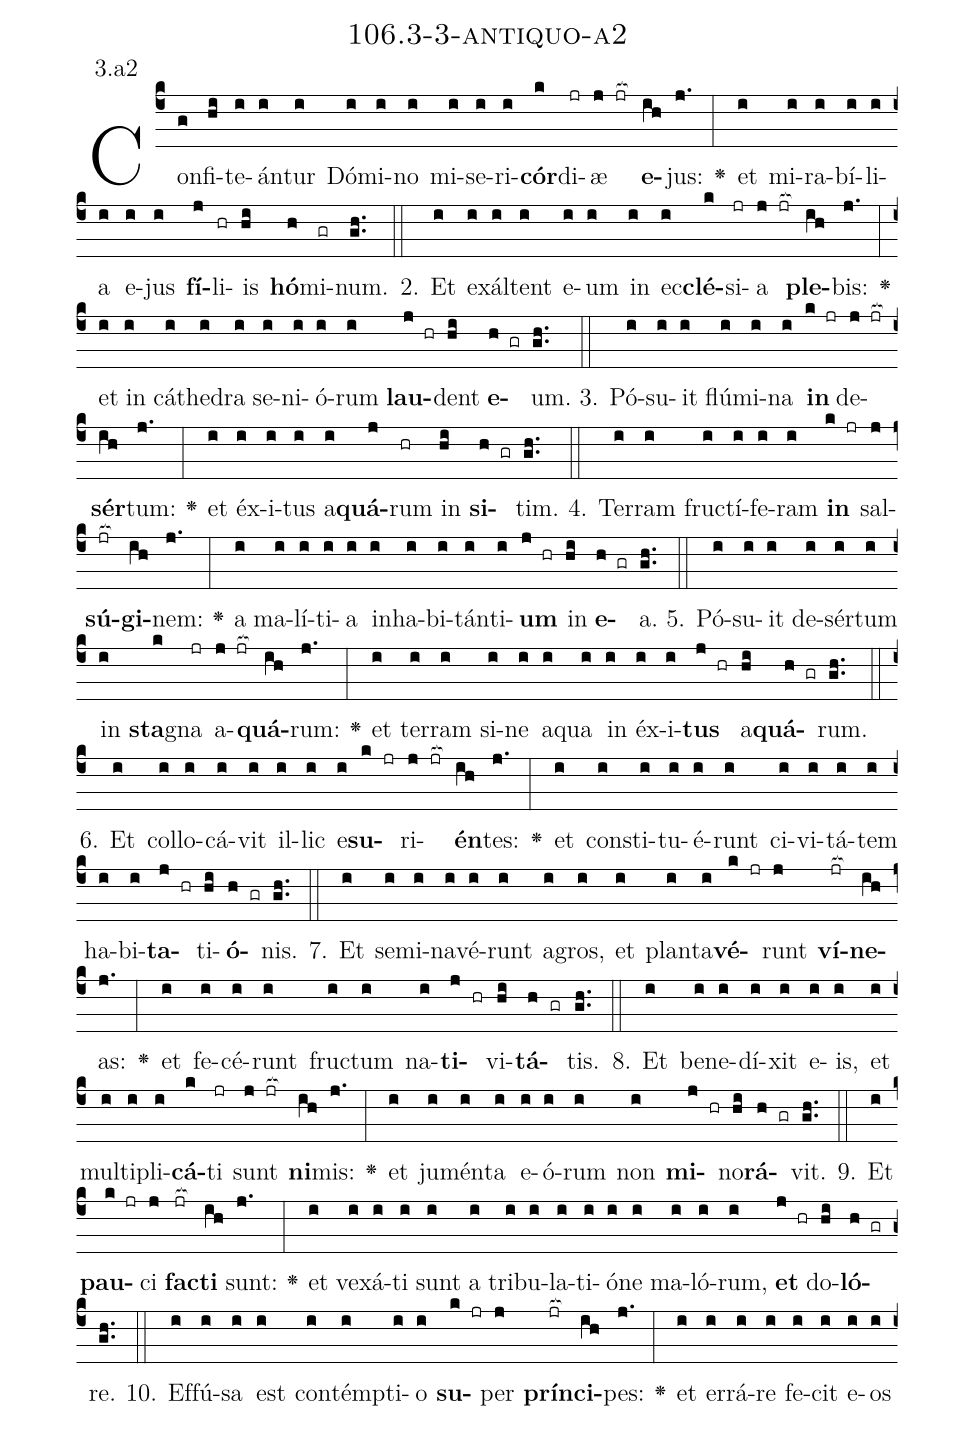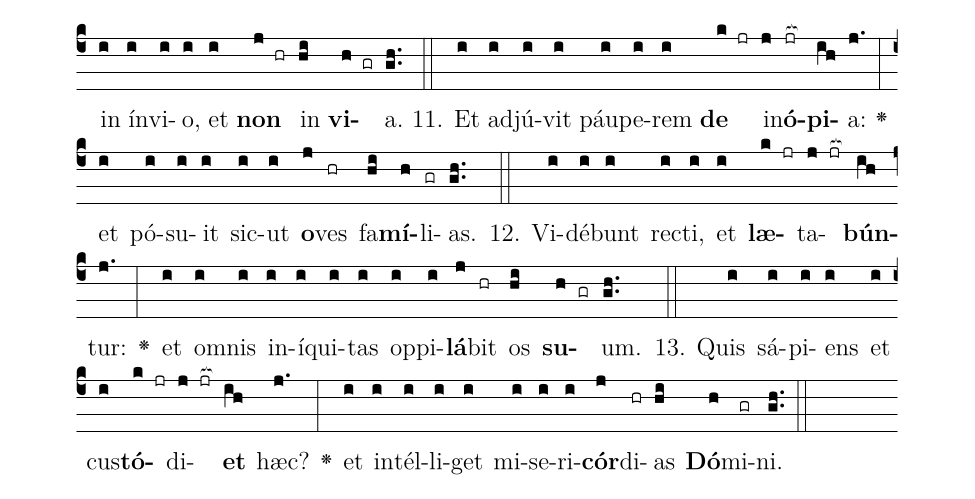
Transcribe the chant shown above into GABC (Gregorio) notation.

name: 106.3-3-antiquo-a2;
annotation: 3.a2;
%%
(c4)Con(g)fi(hi)te(i)án(i)tur(i) Dó(i)mi(i)no(i) mi(i)se(i)ri(i)<b>cór</b>(k)di(jr)æ(j jr[ocb:1{]) <b>e</b>(ih[ocb:0}])jus:(j.) <v>\greheightstar</v>(:) et(i) mi(i)ra(i)bí(i)li(i)a(i) e(i)jus(i) <b>fí</b>(j)li(hr)is(hi) <b>hó</b>(h)mi(gr)num.(gh..) (::)
2. Et(i) ex(i)ál(i)tent(i) e(i)um(i) in(i) ec(i)<b>clé</b>(k)si(jr)a(j jr[ocb:1{]) <b>ple</b>(ih[ocb:0}])bis:(j.) <v>\greheightstar</v>(:) et(i) in(i) cá(i)the(i)dra(i) se(i)ni(i)ó(i)rum(i) <b>lau</b>(j hr)dent(hi) <b>e</b>(h gr)um.(gh..) (::)
3. Pó(i)su(i)it(i) flú(i)mi(i)na(i) <b>in</b>(k jr) de(j jr[ocb:1{])<b>sér</b>(ih[ocb:0}])tum:(j.) <v>\greheightstar</v>(:) et(i) éx(i)i(i)tus(i) a(i)<b>quá</b>(j)rum(hr) in(hi) <b>si</b>(h gr)tim.(gh..) (::)
4. Ter(i)ram(i) fruc(i)tí(i)fe(i)ram(i) <b>in</b>(k jr) sal(j)<b>sú</b>(jr[ocb:1{])<b>gi</b>(ih[ocb:0}])nem:(j.) <v>\greheightstar</v>(:) a(i) ma(i)lí(i)ti(i)a(i) in(i)ha(i)bi(i)tán(i)ti(i)<b>um</b>(j hr) in(hi) <b>e</b>(h gr)a.(gh..) (::)
5. Pó(i)su(i)it(i) de(i)sér(i)tum(i) in(i) <b>sta</b>(k)gna(jr) a(j jr[ocb:1{])<b>quá</b>(ih[ocb:0}])rum:(j.) <v>\greheightstar</v>(:) et(i) ter(i)ram(i) si(i)ne(i) a(i)qua(i) in(i) éx(i)i(i)<b>tus</b>(j hr) a(hi)<b>quá</b>(h gr)rum.(gh..) (::)
6. Et(i) col(i)lo(i)cá(i)vit(i) il(i)lic(i) e(i)<b>su</b>(k jr)ri(j jr[ocb:1{])<b>én</b>(ih[ocb:0}])tes:(j.) <v>\greheightstar</v>(:) et(i) con(i)sti(i)tu(i)é(i)runt(i) ci(i)vi(i)tá(i)tem(i) ha(i)bi(i)<b>ta</b>(j hr)ti(hi)<b>ó</b>(h gr)nis.(gh..) (::)
7. Et(i) se(i)mi(i)na(i)vé(i)runt(i) a(i)gros,(i) et(i) plan(i)ta(i)<b>vé</b>(k jr)runt(j) <b>ví</b>(jr[ocb:1{])<b>ne</b>(ih[ocb:0}])as:(j.) <v>\greheightstar</v>(:) et(i) fe(i)cé(i)runt(i) fruc(i)tum(i) na(i)<b>ti</b>(j hr)vi(hi)<b>tá</b>(h gr)tis.(gh..) (::)
8. Et(i) be(i)ne(i)dí(i)xit(i) e(i)is,(i) et(i) mul(i)ti(i)pli(i)<b>cá</b>(k)ti(jr) sunt(j jr[ocb:1{]) <b>ni</b>(ih[ocb:0}])mis:(j.) <v>\greheightstar</v>(:) et(i) ju(i)mén(i)ta(i) e(i)ó(i)rum(i) non(i) <b>mi</b>(j hr)no(hi)<b>rá</b>(h gr)vit.(gh..) (::)
9. Et(i) <b>pau</b>(k jr)ci(j) <b>fac</b>(jr[ocb:1{])<b>ti</b>(ih[ocb:0}]) sunt:(j.) <v>\greheightstar</v>(:) et(i) ve(i)xá(i)ti(i) sunt(i) a(i) tri(i)bu(i)la(i)ti(i)ó(i)ne(i) ma(i)ló(i)rum,(i) <b>et</b>(j hr) do(hi)<b>ló</b>(h gr)re.(gh..) (::)
10. Ef(i)fú(i)sa(i) est(i) con(i)témp(i)ti(i)o(i) <b>su</b>(k jr)per(j) <b>prín</b>(jr[ocb:1{])<b>ci</b>(ih[ocb:0}])pes:(j.) <v>\greheightstar</v>(:) et(i) er(i)rá(i)re(i) fe(i)cit(i) e(i)os(i) in(i) ín(i)vi(i)o,(i) et(i) <b>non</b>(j hr) in(hi) <b>vi</b>(h gr)a.(gh..) (::)
11. Et(i) ad(i)jú(i)vit(i) páu(i)pe(i)rem(i) <b>de</b>(k jr) in(j)<b>ó</b>(jr[ocb:1{])<b>pi</b>(ih[ocb:0}])a:(j.) <v>\greheightstar</v>(:) et(i) pó(i)su(i)it(i) sic(i)ut(i) <b>o</b>(j)ves(hr) fa(hi)<b>mí</b>(h)li(gr)as.(gh..) (::)
12. Vi(i)dé(i)bunt(i) rec(i)ti,(i) et(i) <b>læ</b>(k jr)ta(j jr[ocb:1{])<b>bún</b>(ih[ocb:0}])tur:(j.) <v>\greheightstar</v>(:) et(i) om(i)nis(i) in(i)í(i)qui(i)tas(i) op(i)pi(i)<b>lá</b>(j)bit(hr) os(hi) <b>su</b>(h gr)um.(gh..) (::)
13. Quis(i) sá(i)pi(i)ens(i) et(i) cus(i)<b>tó</b>(k jr)di(j jr[ocb:1{])<b>et</b>(ih[ocb:0}]) hæc?(j.) <v>\greheightstar</v>(:) et(i) in(i)tél(i)li(i)get(i) mi(i)se(i)ri(i)<b>cór</b>(j)di(hr)as(hi) <b>Dó</b>(h)mi(gr)ni.(gh..) (::)
